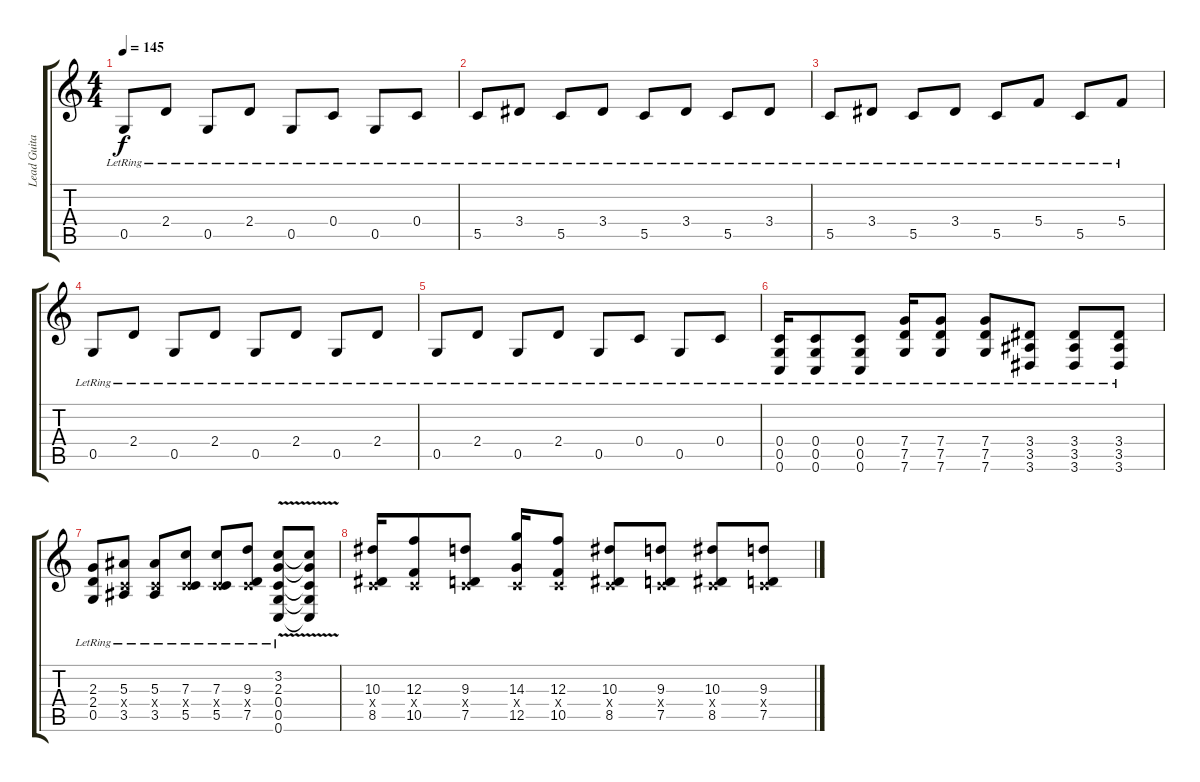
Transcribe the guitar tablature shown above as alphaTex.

\track ("Lead Guitar" "Lead Guita") {instrument electricguitarclean}
\staff {score tabs}
\tuning (D4 A3 F3 C3 G2 C2) {hide}
\ts (4 4)
\tempo 145
\clef g2
\ks c
0.5{lr}.8{dy f} 2.4{lr}.8 0.5{lr}.8 2.4{lr}.8 0.5{lr}.8 0.4{lr}.8 0.5{lr}.8 0.4{lr}.8 |
5.5{lr}.8 3.4{lr}.8 5.5{lr}.8 3.4{lr}.8 5.5{lr}.8 3.4{lr}.8 5.5{lr}.8 3.4{lr}.8 |
5.5{lr}.8 3.4{lr}.8 5.5{lr}.8 3.4{lr}.8 5.5{lr}.8 5.4{lr}.8 5.5{lr}.8 5.4{lr}.8 |
0.5{lr}.8 2.4{lr}.8 0.5{lr}.8 2.4{lr}.8 0.5{lr}.8 2.4{lr}.8 0.5{lr}.8 2.4{lr}.8 |
0.5{lr}.8 2.4{lr}.8 0.5{lr}.8 2.4{lr}.8 0.5{lr}.8 0.4{lr}.8 0.5{lr}.8 0.4{lr}.8 |
(0.4{lr} 0.5{lr} 0.6{lr}).16{instrument distortionguitar} (0.4{lr} 0.5{lr} 0.6{lr}).8 (0.4{lr} 0.5{lr} 0.6{lr}).8 (7.4{lr} 7.5 7.6).16 (7.4{lr} 7.5{lr} 7.6{lr}).8 (7.4{lr} 7.5{lr} 7.6{lr}).8 (3.4{lr} 3.5{lr} 3.6{lr}).8 (3.4{lr} 3.5{lr} 3.6{lr}).8 (3.4{lr} 3.5{lr} 3.6{lr}).8 |
(2.3{lr} 2.4{lr} 0.5{lr}).8 (5.3{lr} 0.4{x} 3.5{lr}).8 (5.3{lr} 0.4{x} 3.5{lr}).8 (7.3{lr} 0.4{x} 5.5{lr}).8 (7.3{lr} 0.4{x} 5.5{lr}).8 (9.3{lr} 0.4{x} 7.5{lr}).8 (3.2{v lr} 2.3{v lr} 0.4{v lr} 0.5{v lr} 0.6{v lr}).8 (3.2{t} 2.3{t} 0.4{t} 0.5{t} 0.6{t}).8 |
(10.3 0.4{x} 8.5).16 (12.3 0.4{x} 10.5).8 (9.3 0.4{x} 7.5).8 (14.3 0.4{x} 12.5).16 (12.3 0.4{x} 10.5).8 (10.3 0.4{x} 8.5).8 (9.3 0.4{x} 7.5).8 (10.3 0.4{x} 8.5).8 (9.3 0.4{x} 7.5).8
